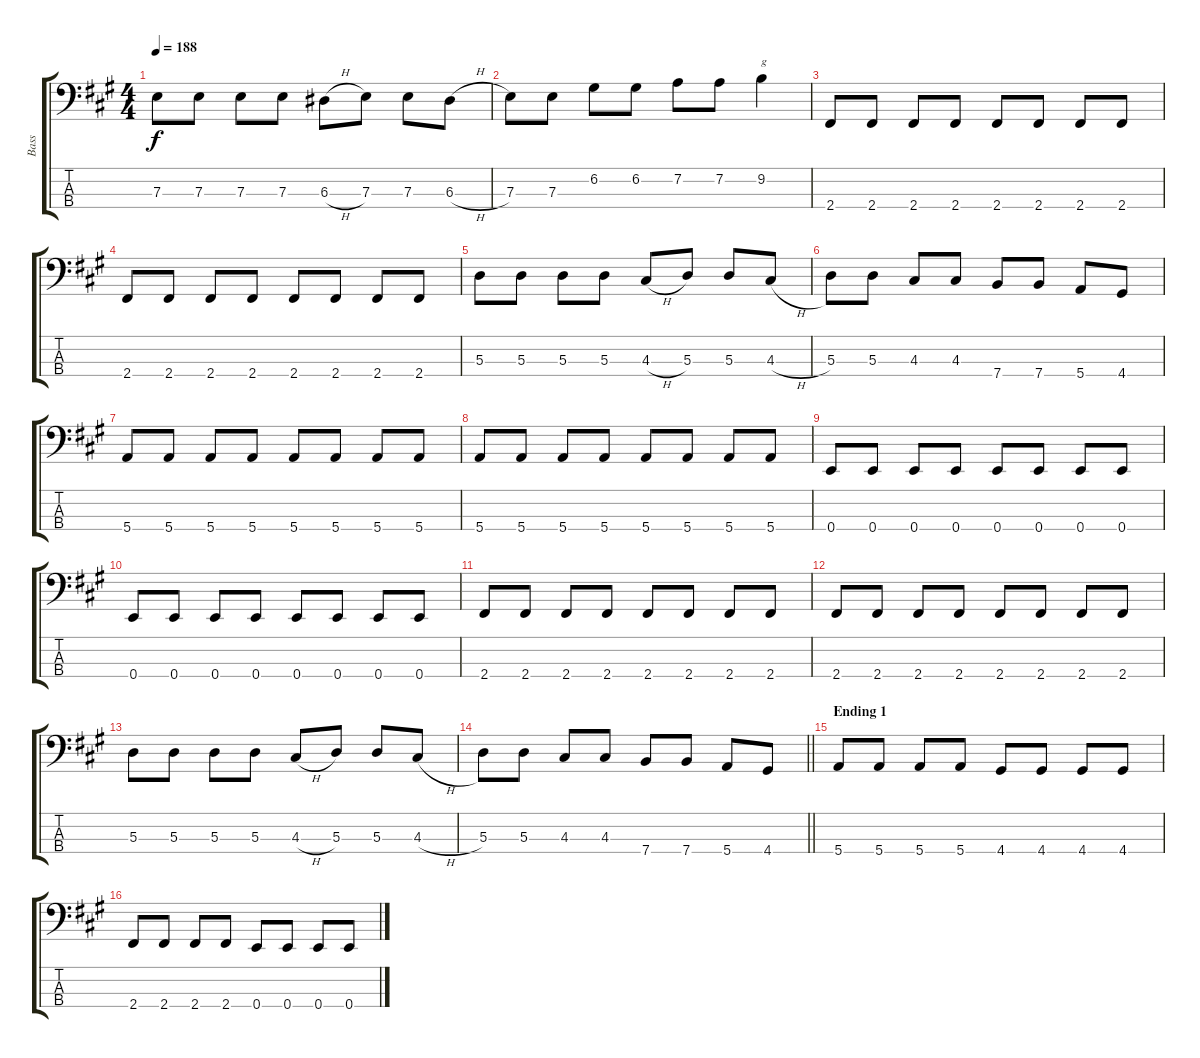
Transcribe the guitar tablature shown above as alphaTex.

\track ("Bass" "Bass") {instrument electricbasspick}
\staff {score tabs}
\tuning (G2 D2 A1 E1) {hide}
\ts (4 4)
\tempo 188
\clef f4
\ks a
7.3.8{dy f} 7.3.8 7.3.8 7.3.8 6.3{h}.8 7.3.8 7.3.8 6.3{h}.8 |
7.3.8 7.3.8 6.2.8 6.2.8 7.2.8 7.2.8 9.2.4{txt "g"} |
2.4.8 2.4.8 2.4.8 2.4.8 2.4.8 2.4.8 2.4.8 2.4.8 |
2.4.8 2.4.8 2.4.8 2.4.8 2.4.8 2.4.8 2.4.8 2.4.8 |
5.3.8 5.3.8 5.3.8 5.3.8 4.3{h}.8 5.3.8 5.3.8 4.3{h}.8 |
5.3.8 5.3.8 4.3.8 4.3.8 7.4.8 7.4.8 5.4.8 4.4.8 |
5.4.8 5.4.8 5.4.8 5.4.8 5.4.8 5.4.8 5.4.8 5.4.8 |
5.4.8 5.4.8 5.4.8 5.4.8 5.4.8 5.4.8 5.4.8 5.4.8 |
0.4.8 0.4.8 0.4.8 0.4.8 0.4.8 0.4.8 0.4.8 0.4.8 |
0.4.8 0.4.8 0.4.8 0.4.8 0.4.8 0.4.8 0.4.8 0.4.8 |
2.4.8 2.4.8 2.4.8 2.4.8 2.4.8 2.4.8 2.4.8 2.4.8 |
2.4.8 2.4.8 2.4.8 2.4.8 2.4.8 2.4.8 2.4.8 2.4.8 |
5.3.8 5.3.8 5.3.8 5.3.8 4.3{h}.8 5.3.8 5.3.8 4.3{h}.8 |
\barLineRight lightlight
5.3.8 5.3.8 4.3.8 4.3.8 7.4.8 7.4.8 5.4.8 4.4.8 |
\section ("" "Ending 1")
5.4.8 5.4.8 5.4.8 5.4.8 4.4.8 4.4.8 4.4.8 4.4.8 |
2.4.8 2.4.8 2.4.8 2.4.8 0.4.8 0.4.8 0.4.8 0.4.8
